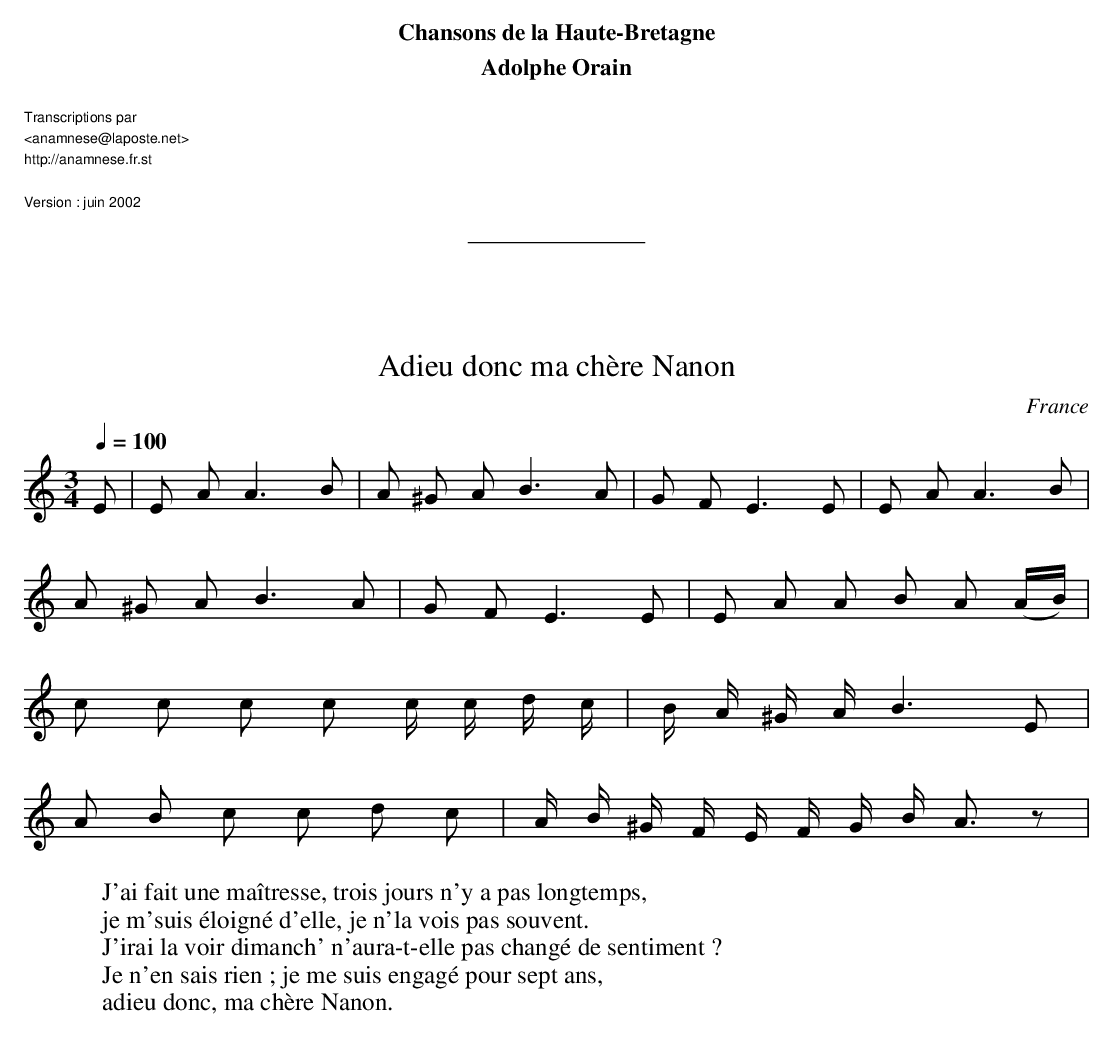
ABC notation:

X:1
T:Adieu donc ma chère Nanon
O:France
M:3/4
L:1/8
Q:1/4=100
K:C
E | E A A3 B | A ^G A B3 A | G F E3E | E A A3 B |
A ^G A B3 A | G F E3E | E A A B A (A/B/) |
c c c c c/ c/ d/ c/ | B/ A/ ^G/ A/ B3 E |
A B c c d c | A/ B/ ^G/ F/ E/ F/ G/ B/ A3/2 z |
W:J'ai fait une maîtresse, trois jours n'y a pas longtemps,
W:je m'suis éloigné d'elle, je n'la vois pas souvent.
W:J'irai la voir dimanch' n'aura-t-elle pas changé de sentiment ?
W:Je n'en sais rien ; je me suis engagé pour sept ans,
W:adieu donc, ma chère Nanon.
